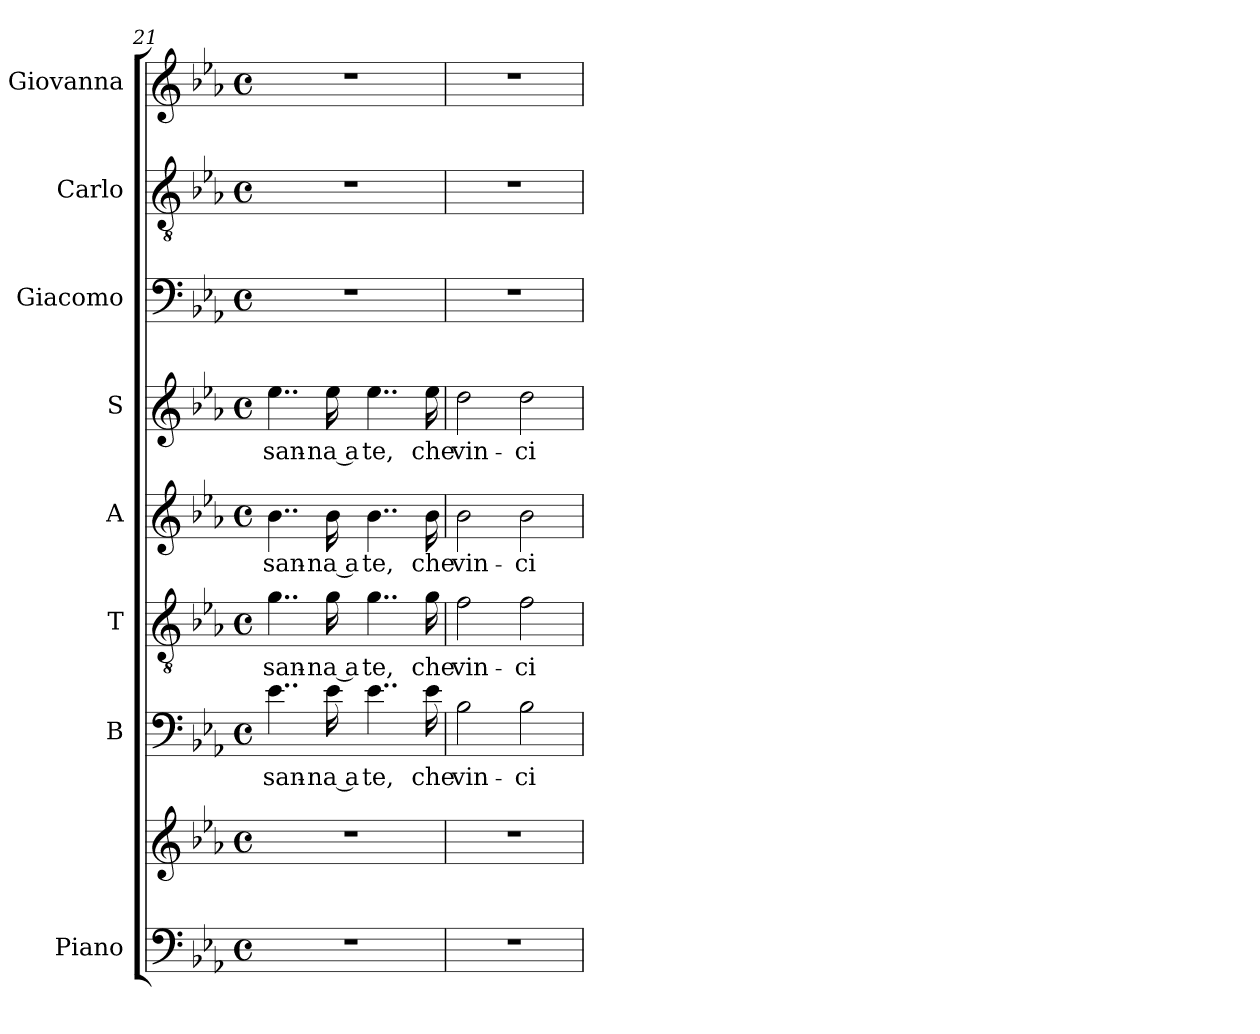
**kern	**kern	**kern	**text	**kern	**text	**kern	**text	**kern	**text	**kern	**kern	**kern
*part8	*part8	*part7	*part7	*part6	*part6	*part5	*part5	*part4	*part4	*part3	*part2	*part1
*staff9	*staff8	*staff7	*staff7	*staff6	*staff6	*staff5	*staff5	*staff4	*staff4	*staff3	*staff2	*staff1
*I"Piano	*	*I"B	*	*I"T	*	*I"A	*	*I"S	*	*I"Giacomo	*I"Carlo	*I"Giovanna
*I'Pno	*	*I'B	*	*I'T	*	*I'A	*	*I'S	*	*	*	*I'V
*clefF4	*clefG2	*clefF4	*	*clefGv2	*	*clefG2	*	*clefG2	*	*clefF4	*clefGv2	*clefG2
*k[b-e-a-]	*k[b-e-a-]	*k[b-e-a-]	*	*k[b-e-a-]	*	*k[b-e-a-]	*	*k[b-e-a-]	*	*k[b-e-a-]	*k[b-e-a-]	*k[b-e-a-]
*M4/4	*M4/4	*M4/4	*	*M4/4	*	*M4/4	*	*M4/4	*	*M4/4	*M4/4	*M4/4
*met(c)	*met(c)	*met(c)	*	*met(c)	*	*met(c)	*	*met(c)	*	*met(c)	*met(c)	*met(c)
=21	=21	=21	=21	=21	=21	=21	=21	=21	=21	=21	=21	=21
!	!	!	!LO:LY:b	!	!LO:LY:b	!	!LO:LY:b	!	!LO:LY:b	!	!	!
1r	1r	4..e-\	-san-	4..g\	-san-	4..b-\	-san-	4..ee-\	-san-	1r	1r	1r
!	!	!	!LO:LY:b	!	!LO:LY:b	!	!LO:LY:b	!	!LO:LY:b	!	!	!
.	.	16e-\	-na a	16g\	-na a	16b-\	-na a	16ee-\	-na a	.	.	.
!	!	!	!LO:LY:b	!	!LO:LY:b	!	!LO:LY:b	!	!LO:LY:b	!	!	!
.	.	4..e-\	te,	4..g\	te,	4..b-\	te,	4..ee-\	te,	.	.	.
!	!	!	!LO:LY:b	!	!LO:LY:b	!	!LO:LY:b	!	!LO:LY:b	!	!	!
.	.	16e-\	che	16g\	che	16b-\	che	16ee-\	che	.	.	.
=22	=22	=22	=22	=22	=22	=22	=22	=22	=22	=22	=22	=22
!	!	!	!LO:LY:b	!	!LO:LY:b	!	!LO:LY:b	!	!LO:LY:b	!	!	!
1r	1r	2B-\	vin-	2f\	vin-	2b-\	vin-	2dd\	vin-	1r	1r	1r
!	!	!	!LO:LY:b	!	!LO:LY:b	!	!LO:LY:b	!	!LO:LY:b	!	!	!
.	.	2B-\	-ci-	2f\	-ci-	2b-\	-ci-	2dd\	-ci-	.	.	.
=	=	=	=	=	=	=	=	=	=	=	=	=
*-	*-	*-	*-	*-	*-	*-	*-	*-	*-	*-	*-	*-
